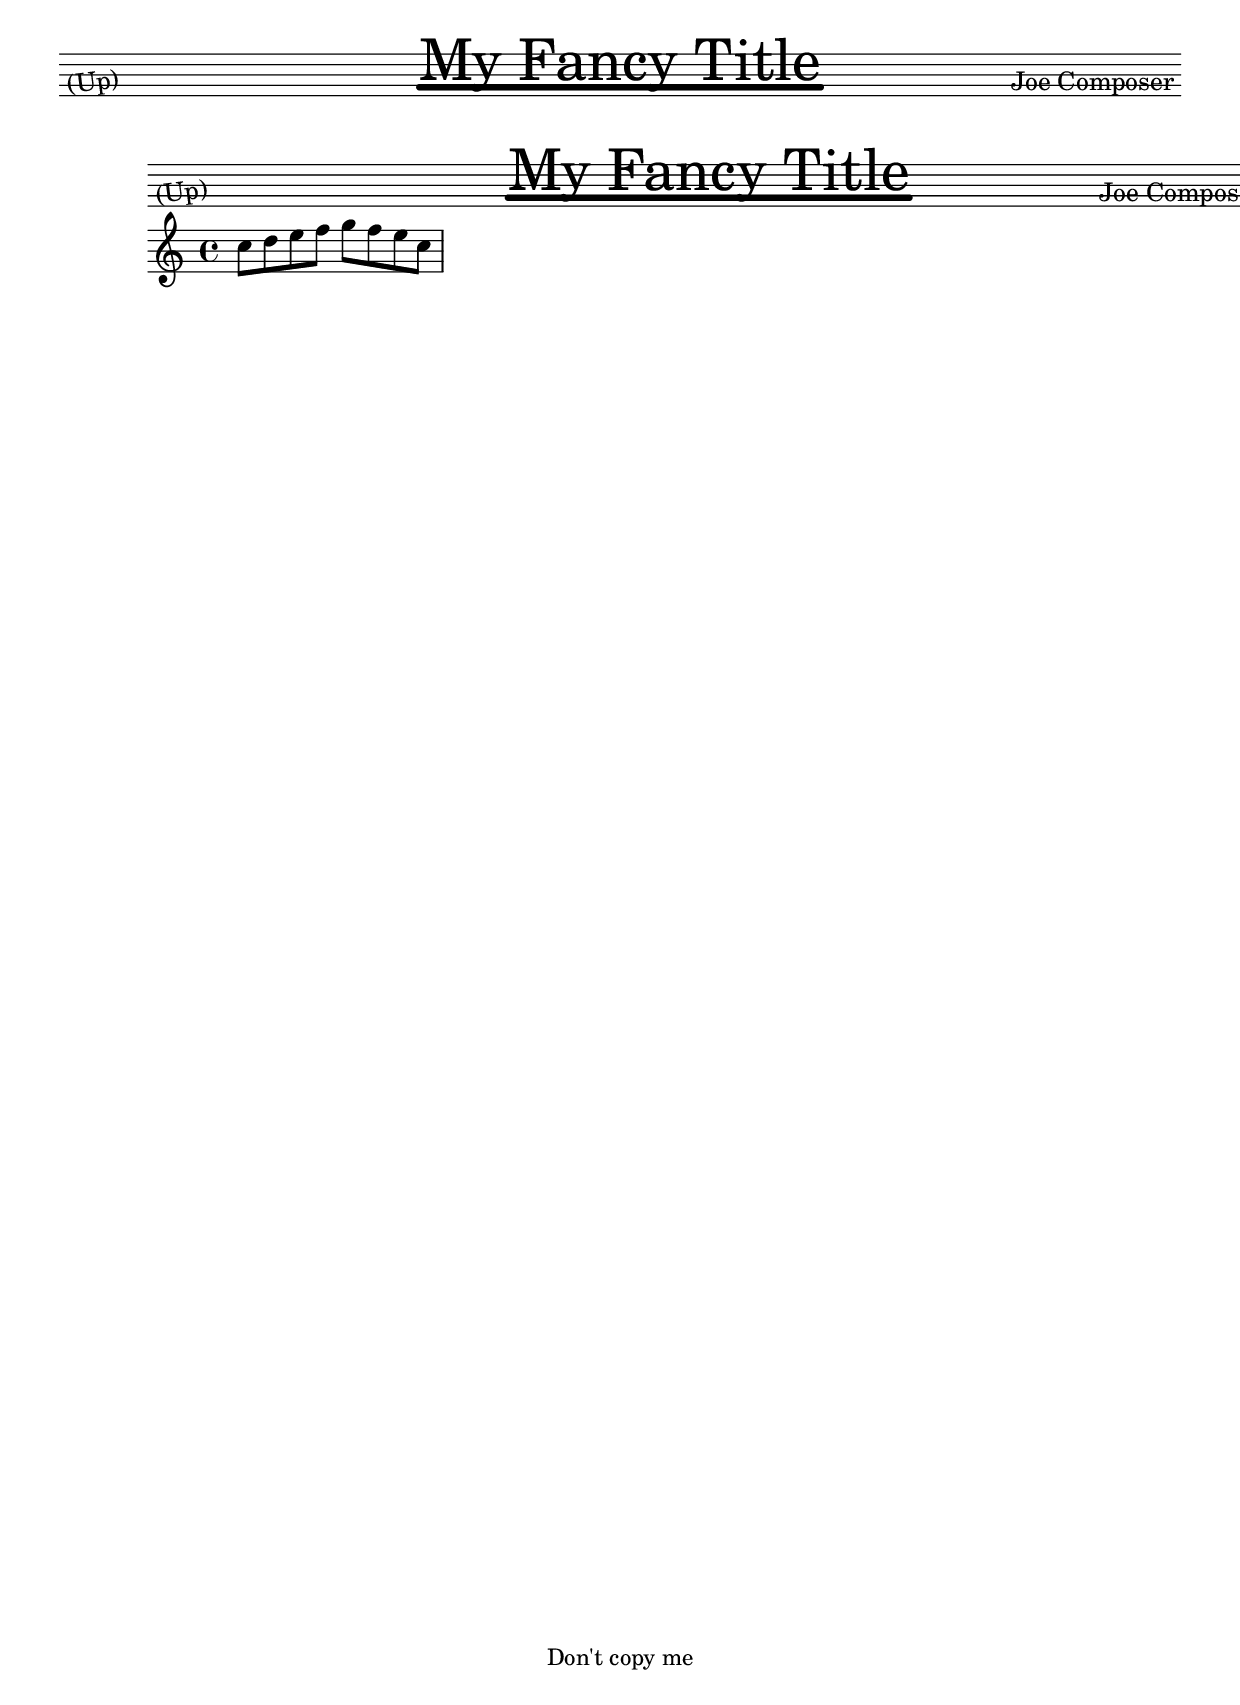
\version "2.20.0"

title = #"My Fancy Title"
composer = #"Joe Composer"
meter = \markup{ (Up) }
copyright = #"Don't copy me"


realBookTitle = \markup {
  \score {
    {
      \override TextScript.extra-offset = #'(0 . -4.5)
      s4
      s^\markup{
        \fill-line {
          \fontsize #1 \lower #1 \rotate #7 \concat { " " #meter }
          \fontsize #7
            \override #'(offset . 7)
            \override #'(thickness . 6)
            \underline \larger #title
          \fontsize #1 \lower #1 \concat { #composer " " }
        }
      }
      s
    }
    \layout {
      \omit Staff.Clef
      \omit Staff.TimeSignature
      \omit Staff.KeySignature
      ragged-right = ##f
    }
  }
}

\displayScheme
\realBookTitle

\header {
  title = \realBookTitle
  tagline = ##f
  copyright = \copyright
}

% \displayLilyMusic
\displayMusic
\relative c'' { c8 d e f g f e c }